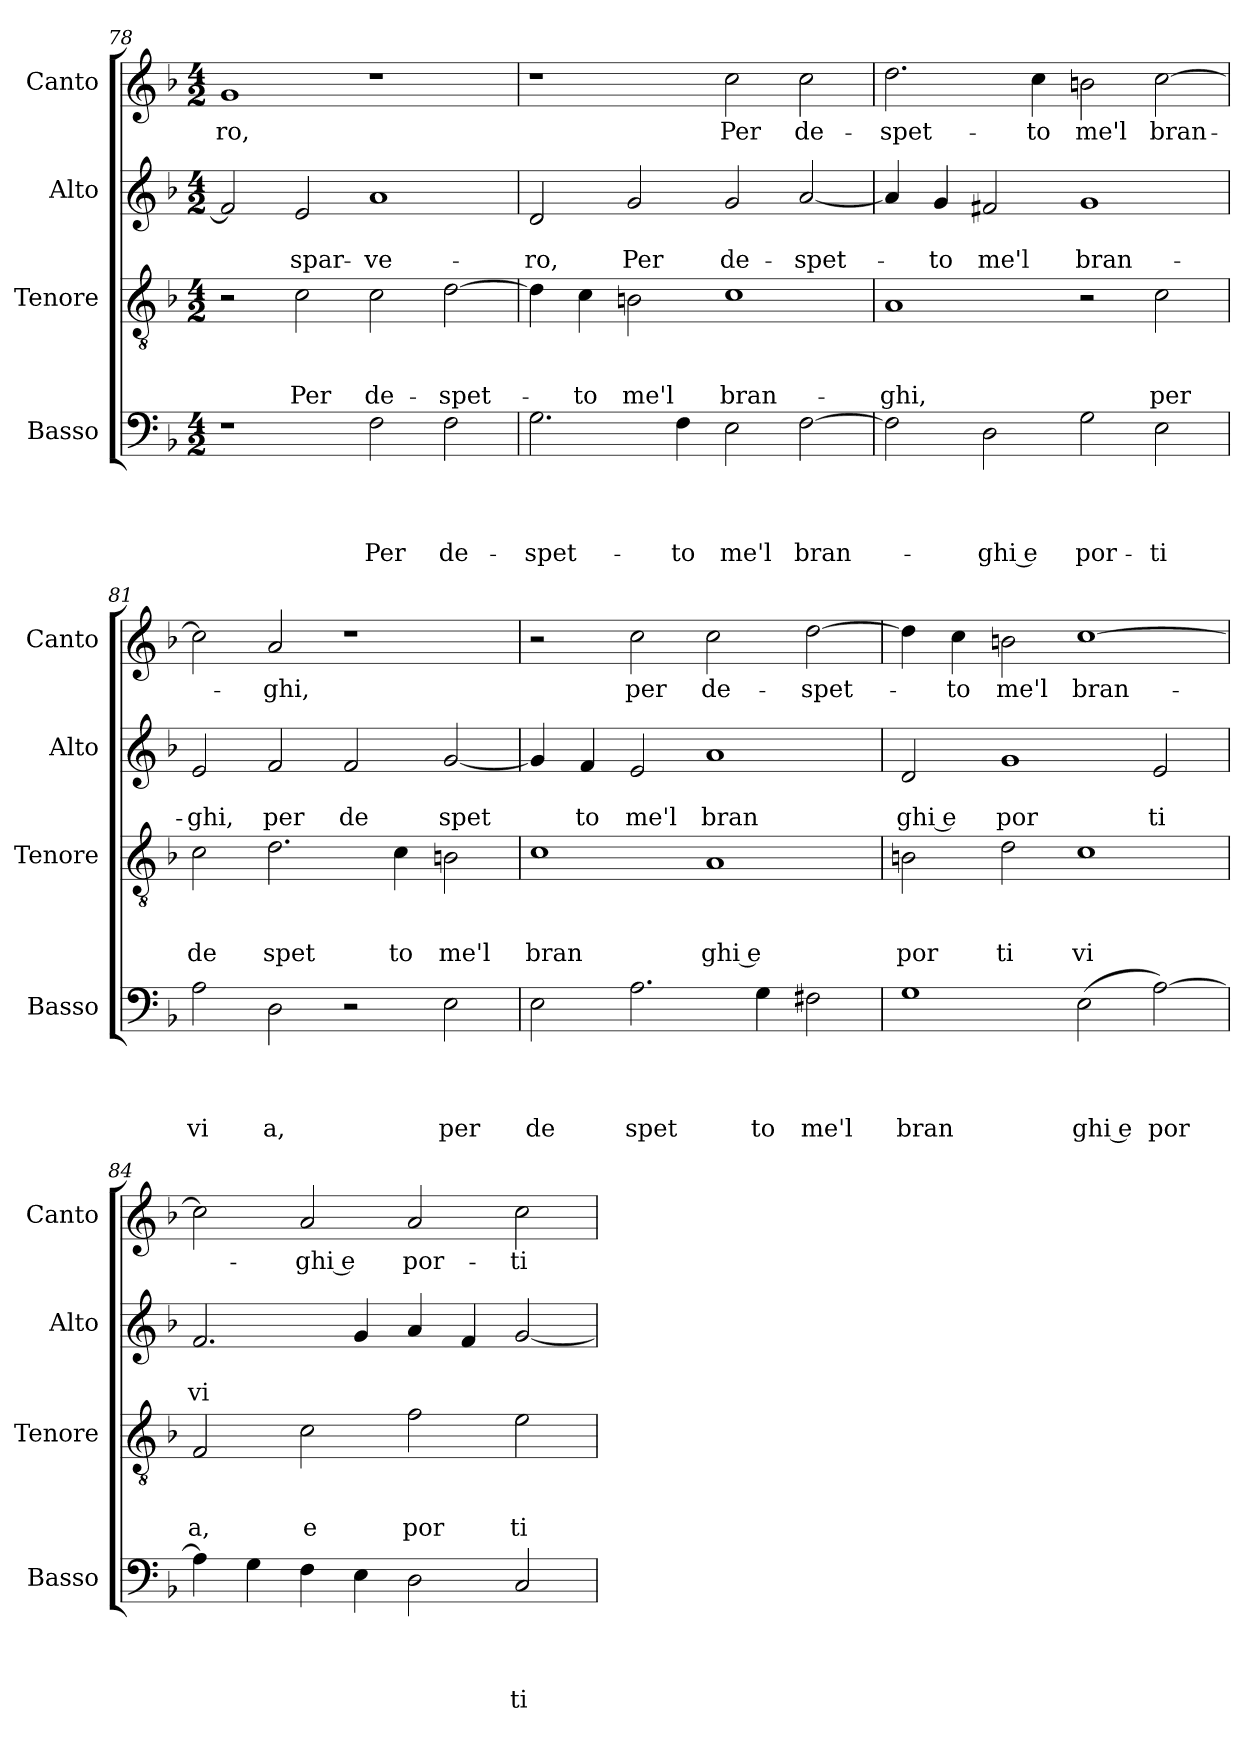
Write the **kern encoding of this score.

**kern	**text	**text	**text	**text	**kern	**text	**text	**text	**kern	**text	**text	**kern	**text
*part4	*part4	*part4	*part4	*part4	*part3	*part3	*part3	*part3	*part2	*part2	*part2	*part1	*part1
*staff4	*staff4	*staff4	*staff4	*staff4	*staff3	*staff3	*staff3	*staff3	*staff2	*staff2	*staff2	*staff1	*staff1
*I"Basso	*	*	*	*	*I"Tenore	*	*	*	*I"Alto	*	*	*I"Canto	*
*I'Basso	*	*	*	*	*I'Tenore	*	*	*	*I'Alto	*	*	*I'Canto	*
*clefF4	*	*	*	*	*clefGv2	*	*	*	*clefG2	*	*	*clefG2	*
*k[b-]	*	*	*	*	*k[b-]	*	*	*	*k[b-]	*	*	*k[b-]	*
*F:	*	*	*	*	*F:	*	*	*	*F:	*	*	*F:	*
*M4/2	*	*	*	*	*M4/2	*	*	*	*M4/2	*	*	*M4/2	*
=78	=78	=78	=78	=78	=78	=78	=78	=78	=78	=78	=78	=78	=78
!	!	!	!	!	!	!	!	!	!	!	!	!	!LO:LY:b
1r	.	.	.	.	2r	.	.	.	2f/]	.	.	1g	-ro,
!	!	!	!	!	!	!	!	!LO:LY:b	!	!	!LO:LY:b	!	!
.	.	.	.	.	2c\	.	.	Per	2e/	.	spar-	.	.
!	!	!	!	!LO:LY:b	!	!	!	!LO:LY:b	!	!	!LO:LY:b	!	!
2F\	.	.	.	Per	2c\	.	.	de-	1a	.	-ve-	1r	.
!	!	!	!	!LO:LY:b	!	!	!	!LO:LY:b	!	!	!	!	!
2F\	.	.	.	de-	[>2d\	.	.	-spet-	.	.	.	.	.
=79	=79	=79	=79	=79	=79	=79	=79	=79	=79	=79	=79	=79	=79
!	!	!	!	!LO:LY:b	!	!	!	!	!	!	!LO:LY:b	!	!
2.G\	.	.	.	-spet-	4d\]	.	.	.	2d/	.	-ro,	1r	.
!	!	!	!	!	!	!	!	!LO:LY:b	!	!	!	!	!
.	.	.	.	.	4c\	.	.	-to	.	.	.	.	.
!	!	!	!	!	!	!	!	!LO:LY:b	!	!	!LO:LY:b	!	!
.	.	.	.	.	2Bn\	.	.	me'l	2g/	.	Per	.	.
!	!	!	!	!LO:LY:b	!	!	!	!	!	!	!	!	!
4F\	.	.	.	-to	.	.	.	.	.	.	.	.	.
!	!	!	!	!LO:LY:b	!	!	!	!LO:LY:b	!	!	!LO:LY:b	!	!LO:LY:b
2E\	.	.	.	me'l	1c	.	.	bran-	2g/	.	de-	2cc\	Per
!	!	!	!	!LO:LY:b	!	!	!	!	!	!	!LO:LY:b	!	!LO:LY:b
[>2F\	.	.	.	bran-	.	.	.	.	[<2a/	.	-spet-	2cc\	de-
=80	=80	=80	=80	=80	=80	=80	=80	=80	=80	=80	=80	=80	=80
!	!	!	!	!	!	!	!	!LO:LY:b	!	!	!	!	!LO:LY:b
2F\]	.	.	.	.	1A	.	.	-ghi,	4a/]	.	.	2.dd\	-spet-
!	!	!	!	!	!	!	!	!	!	!	!LO:LY:b	!	!
.	.	.	.	.	.	.	.	.	4g/	.	-to	.	.
!	!	!	!	!LO:LY:b:rj	!	!	!	!	!	!	!LO:LY:b	!	!
2D\	.	.	.	-ghi e	.	.	.	.	2f#X/	.	me'l	.	.
!	!	!	!	!	!	!	!	!	!	!	!	!	!LO:LY:b
.	.	.	.	.	.	.	.	.	.	.	.	4cc\	-to
!	!	!	!	!LO:LY:b	!	!	!	!	!	!	!LO:LY:b	!	!LO:LY:b
2G\	.	.	.	por-	2r	.	.	.	1g	.	bran-	2bn\	me'l
!	!	!	!	!LO:LY:b	!	!	!	!LO:LY:b	!	!	!	!	!LO:LY:b
2E\	.	.	.	-ti	2c\	.	.	per	.	.	.	[<2cc\	bran-
!!LO:LB:g=z
=81	=81	=81	=81	=81	=81	=81	=81	=81	=81	=81	=81	=81	=81
!	!	!	!	!LO:LY:b	!	!	!	!LO:LY:b	!	!	!LO:LY:b	!	!
2A\	.	.	.	vi	2c\	.	.	de	2e/	.	-ghi,	2cc\]	.
!	!	!	!	!LO:LY:b	!	!	!	!LO:LY:b	!	!	!LO:LY:b	!	!LO:LY:b
2D\	.	.	.	a,	2.d\	.	.	spet	2f/	.	per	2a/	-ghi,
!	!	!	!	!	!	!	!	!	!	!	!LO:LY:b	!	!
2r	.	.	.	.	.	.	.	.	2f/	.	de	1r	.
!	!	!	!	!	!	!	!	!LO:LY:b	!	!	!	!	!
.	.	.	.	.	4c\	.	.	to	.	.	.	.	.
!	!	!	!	!LO:LY:b	!	!	!	!LO:LY:b	!	!	!LO:LY:b	!	!
2E\	.	.	.	per	2Bn\	.	.	me'l	[<2g/	.	spet	.	.
=82	=82	=82	=82	=82	=82	=82	=82	=82	=82	=82	=82	=82	=82
!	!	!	!	!LO:LY:b	!	!	!	!LO:LY:b	!	!	!	!	!
2E\	.	.	.	de	1c	.	.	bran	4g/]	.	.	2r	.
!	!	!	!	!	!	!	!	!	!	!	!LO:LY:b	!	!
.	.	.	.	.	.	.	.	.	4f/	.	to	.	.
!	!	!	!	!LO:LY:b	!	!	!	!	!	!	!LO:LY:b	!	!LO:LY:b
2.A\	.	.	.	spet	.	.	.	.	2e/	.	me'l	2cc\	per
!	!	!	!	!	!	!	!	!LO:LY:b:rj	!	!	!LO:LY:b	!	!LO:LY:b
.	.	.	.	.	1A	.	.	ghi e	1a	.	bran	2cc\	de-
!	!	!	!	!LO:LY:b	!	!	!	!	!	!	!	!	!
4G\	.	.	.	to	.	.	.	.	.	.	.	.	.
!	!	!	!	!LO:LY:b	!	!	!	!	!	!	!	!	!LO:LY:b
2F#X\	.	.	.	me'l	.	.	.	.	.	.	.	[>2dd\	-spet-
=83	=83	=83	=83	=83	=83	=83	=83	=83	=83	=83	=83	=83	=83
!	!	!	!	!LO:LY:b	!	!	!	!LO:LY:b	!	!	!LO:LY:b:rj	!	!
1G	.	.	.	bran	2Bn\	.	.	por	2d/	.	ghi e	4dd\]	.
!	!	!	!	!	!	!	!	!	!	!	!	!	!LO:LY:b
.	.	.	.	.	.	.	.	.	.	.	.	4cc\	-to
!	!	!	!	!	!	!	!	!LO:LY:b	!	!	!LO:LY:b	!	!LO:LY:b
.	.	.	.	.	2d\	.	.	ti	1g	.	por	2bn\	me'l
!	!	!	!	!LO:LY:b:rj	!	!	!	!LO:LY:b	!	!	!	!	!LO:LY:b
(<2E\	.	.	.	ghi e	1c	.	.	vi	.	.	.	[>1cc	bran-
!	!	!	!	!LO:LY:b	!	!	!	!	!	!	!LO:LY:b	!	!
[>2A\)	.	.	.	por	.	.	.	.	2e/	.	ti	.	.
=84	=84	=84	=84	=84	=84	=84	=84	=84	=84	=84	=84	=84	=84
!	!	!	!	!	!	!	!	!LO:LY:b	!	!	!LO:LY:b	!	!
4A\]	.	.	.	.	2F/	.	.	a,	2.f/	.	vi	2cc\]	.
4G\	.	.	.	.	.	.	.	.	.	.	.	.	.
!	!	!	!	!	!	!	!	!LO:LY:b	!	!	!	!	!LO:LY:b:rj
4F\	.	.	.	.	2c\	.	.	e	.	.	.	2a/	-ghi e
4E\	.	.	.	.	.	.	.	.	4g/	.	.	.	.
!	!	!	!	!	!	!	!	!LO:LY:b	!	!	!	!	!LO:LY:b
2D\	.	.	.	.	2f\	.	.	por	4a/	.	.	2a/	por-
.	.	.	.	.	.	.	.	.	4f/	.	.	.	.
!	!	!	!	!LO:LY:b	!	!	!	!LO:LY:b	!	!	!	!	!LO:LY:b
2C/	.	.	.	ti	2e\	.	.	ti	[<2g/	.	.	2cc\	-ti
=	=	=	=	=	=	=	=	=	=	=	=	=	=
*-	*-	*-	*-	*-	*-	*-	*-	*-	*-	*-	*-	*-	*-
